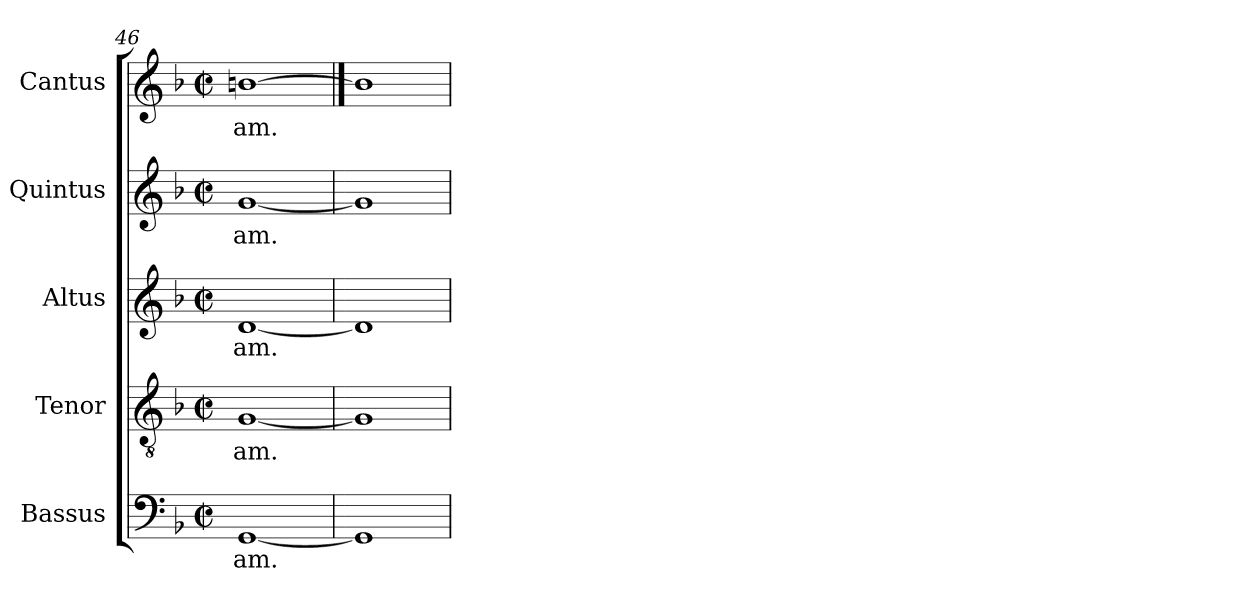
**kern	**text	**kern	**text	**kern	**text	**kern	**text	**kern	**text
*part5	*part5	*part4	*part4	*part3	*part3	*part2	*part2	*part1	*part1
*staff5	*staff5	*staff4	*staff4	*staff3	*staff3	*staff2	*staff2	*staff1	*staff1
*I"Bassus	*	*I"Tenor	*	*I"Altus	*	*I"Quintus	*	*I"Cantus	*
*clefF4	*	*clefGv2	*	*clefG2	*	*clefG2	*	*clefG2	*
*k[b-]	*	*k[b-]	*	*k[b-]	*	*k[b-]	*	*k[b-]	*
*F:	*	*F:	*	*F:	*	*F:	*	*F:	*
*M2/2	*	*M2/2	*	*M2/2	*	*M2/2	*	*M2/2	*
*met(c|)	*	*met(c|)	*	*met(c|)	*	*met(c|)	*	*met(c|)	*
=46	=46	=46	=46	=46	=46	=46	=46	=46	=46
!	!LO:LY:b:cj	!	!LO:LY:b:cj	!	!LO:LY:b:cj	!	!LO:LY:b:cj	!	!LO:LY:b:cj
[1GG	-am.	[1G	am.	[1d	am.	[1g	am.	[1bn	am.
=47	==47	=47	==47	=47	==47	=47	==47	==47	==47
1GG]	.	1G]	.	1d]	.	1g]	.	1b]	.
=	=	=	=	=	=	=	=	=	=
*-	*-	*-	*-	*-	*-	*-	*-	*-	*-
